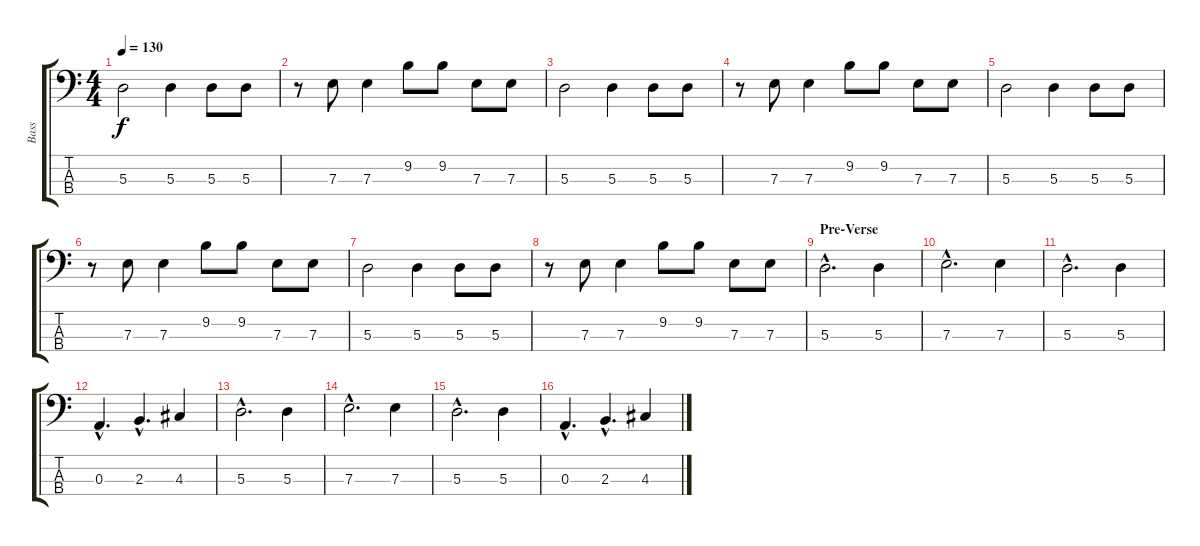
\track ("Bass" "Bass") {instrument electricbassfinger}
\staff {score tabs}
\tuning (G2 D2 A1 D1) {hide}
\ts (4 4)
\tempo 130
\clef f4
\ks c
5.3.2{dy f} 5.3.4 5.3.8 5.3.8 |
r.8 7.3.8 7.3.4 9.2.8 9.2.8 7.3.8 7.3.8 |
5.3.2 5.3.4 5.3.8 5.3.8 |
r.8 7.3.8 7.3.4 9.2.8 9.2.8 7.3.8 7.3.8 |
5.3.2 5.3.4 5.3.8 5.3.8 |
r.8 7.3.8 7.3.4 9.2.8 9.2.8 7.3.8 7.3.8 |
5.3.2 5.3.4 5.3.8 5.3.8 |
r.8 7.3.8 7.3.4 9.2.8 9.2.8 7.3.8 7.3.8 |
\section ("" "Pre-Verse")
5.3{hac}.2{d} 5.3.4 |
7.3{hac}.2{d} 7.3.4 |
5.3{hac}.2{d} 5.3.4 |
0.3{hac}.4{d} 2.3{hac}.4{d} 4.3.4 |
5.3{hac}.2{d} 5.3.4 |
7.3{hac}.2{d} 7.3.4 |
5.3{hac}.2{d} 5.3.4 |
0.3{hac}.4{d} 2.3{hac}.4{d} 4.3.4
